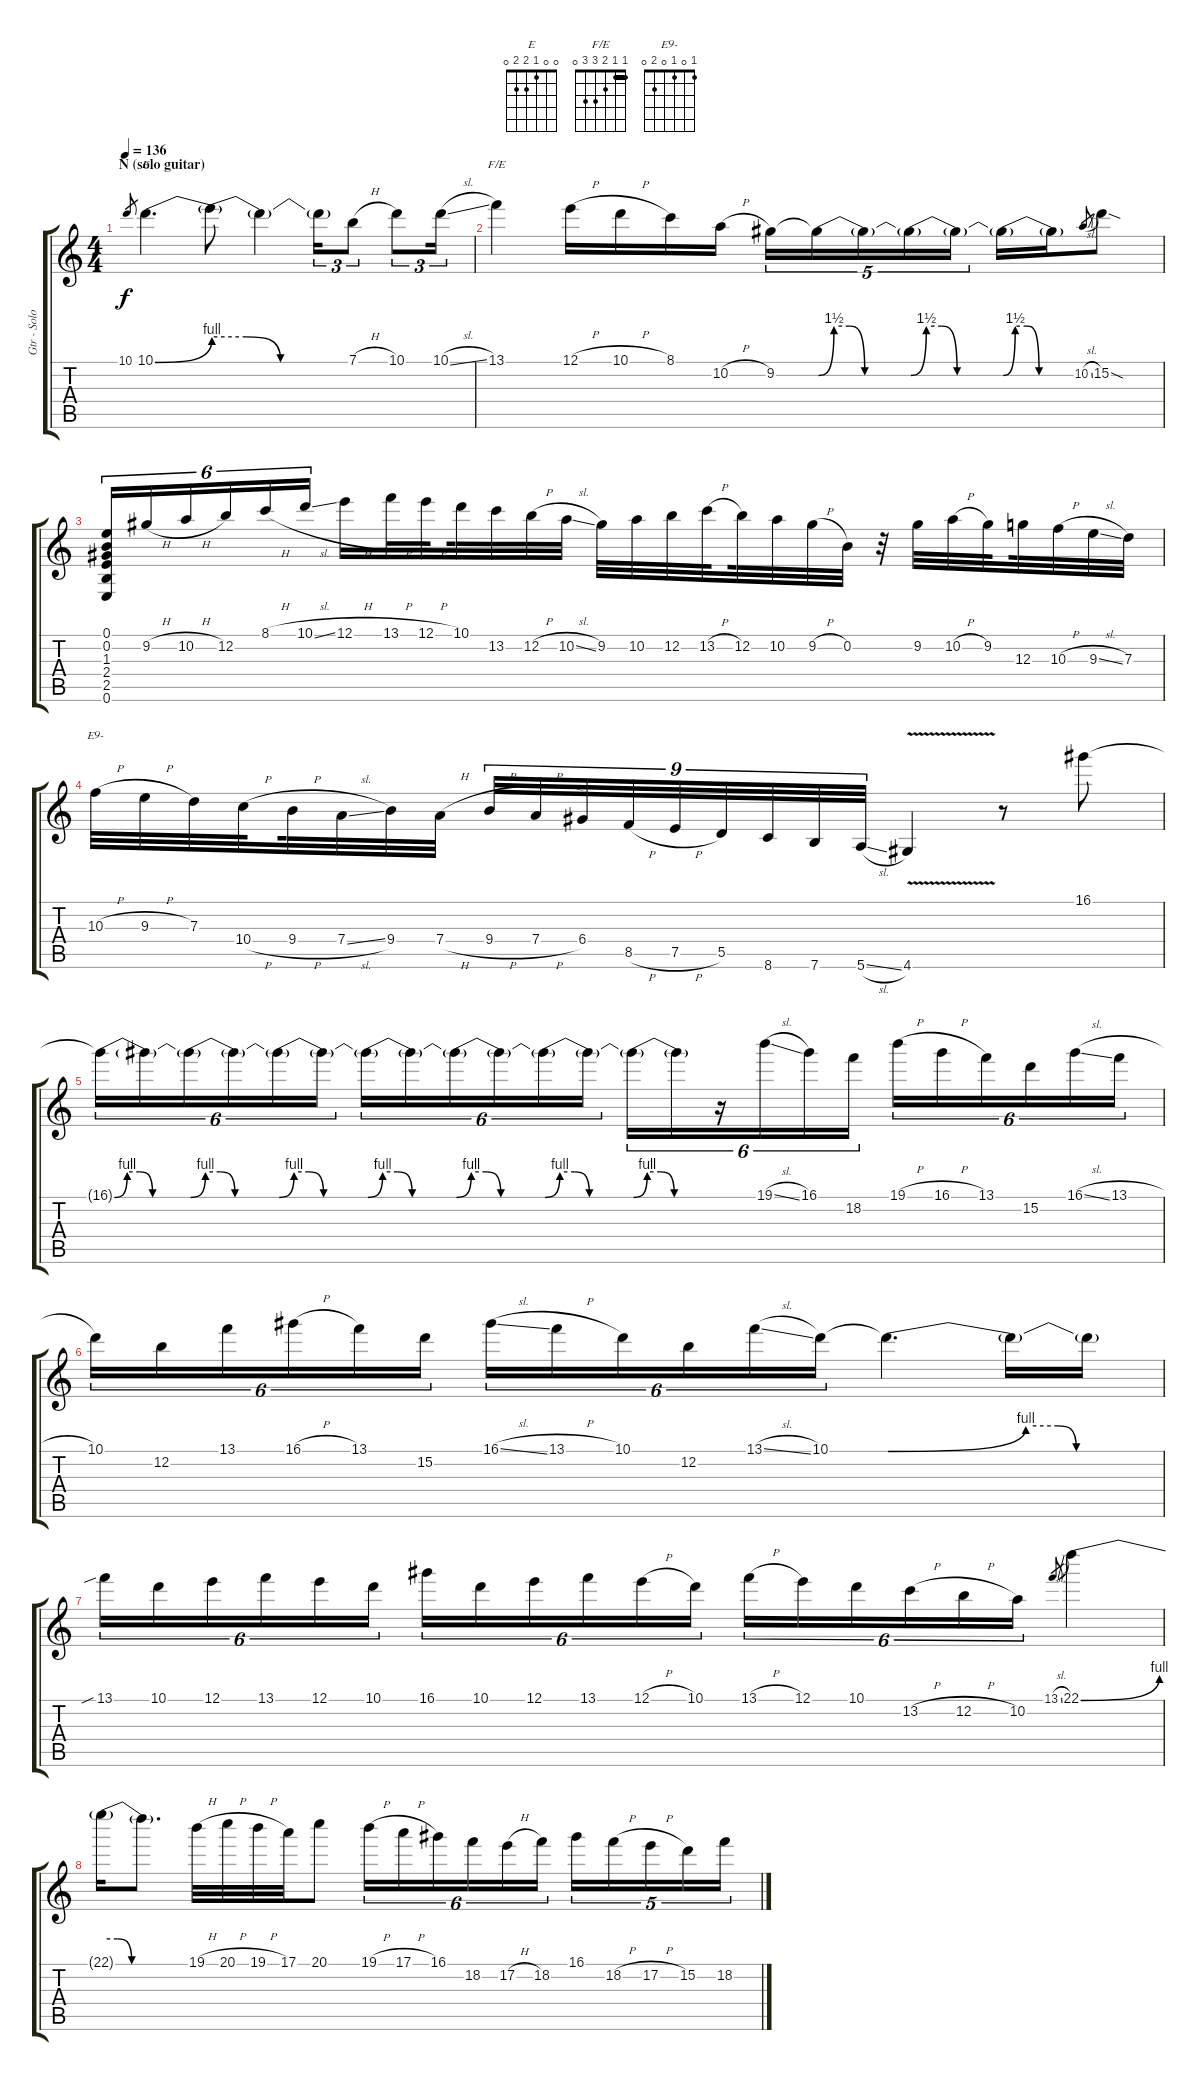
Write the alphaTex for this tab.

\track ("Gtr - Solo" "Gtr - Solo") {instrument overdrivenguitar}
\staff {score tabs}
\tuning (E4 B3 G3 D3 A2 E2) {hide}
\chord ("E" 0 0 1 2 2 0)
\chord ("F/E" 1 1 2 3 3 0) {barre 1}
\chord ("E9-" 1 0 1 0 2 0)
\ts (4 4)
\section ("" "N (solo guitar)")
\tempo 136
\clef g2
\ks aminor
10.1.8{gr dy f} 10.1{be (bend 0 0 60 4)}.4{d ch "E"} 10.1{be (custom 0 4 15 4 30 0 60 0) t}.8 10.1{t}.4 10.1{t}.16{tu (3 2)} 7.1{h}.8{tu (3 2)} 10.1.8{tu (3 2)} 10.1{sl}.16{tu (3 2)} |
13.1.4{ch "F/E"} 12.1{h}.16 10.1{h}.16 8.1.16 10.2{h}.16 9.2.16{tu (5 4)} 9.2{be (custom 0 0 10 6 20 6 30 0 60 0) t}.16{tu (5 4)} 9.2{t}.16{tu (5 4)} 9.2{be (custom 0 0 10 6 20 6 30 0 60 0) t}.16{tu (5 4)} 9.2{t}.16{tu (5 4)} 9.2{be (custom 0 0 10 6 20 6 30 0 60 0) t}.16 9.2{t}.16 10.2{sl}.8{gr} 15.2{sod}.8 |
(0.1 0.2 1.3 2.4 2.5 0.6).16{tu (6 4)} 9.2{h}.16{tu (6 4)} 10.2{h}.16{tu (6 4)} 12.2.16{tu (6 4)} 8.1{h}.16{tu (6 4)} 10.1{sl}.16{tu (6 4)} 12.1{h}.16 13.1{h}.32 12.1{h}.32{beam splitsecondary} 10.1.32 13.2.32 12.2{h}.32 10.2{sl}.32 9.2.32 10.2.32 12.2.32 13.2{h}.32{beam splitsecondary} 12.2.32 10.2.32 9.2{h}.32 0.2.32 r.32 9.2.32 10.2{h}.32 9.2.32{beam splitsecondary} 12.3.32 10.3{h}.32 9.3{sl}.32 7.3.32 |
10.3{h}.32{ch "E9-"} 9.3{h}.32 7.3.32 10.4{h}.32{beam splitsecondary} 9.4{h}.32 7.4{sl}.32 9.4.32 7.4{h}.32 9.4{h}.32{tu (9 8)} 7.4{h}.32{tu (9 8)} 6.4.32{tu (9 8)} 8.5{h}.32{tu (9 8)} 7.5{h}.32{tu (9 8)} 5.5.32{tu (9 8)} 8.6.32{tu (9 8)} 7.6.32{tu (9 8)} 5.6{sl}.32{tu (9 8)} 4.6{v}.4 r.8 16.1.8 |
16.1{be (custom 0 0 10 4 20 4 30 0 60 0) t}.16{tu (6 4)} 16.1{t}.16{tu (6 4)} 16.1{be (custom 0 0 10 4 20 4 30 0 60 0) t}.16{tu (6 4)} 16.1{t}.16{tu (6 4)} 16.1{be (custom 0 0 10 4 20 4 30 0 60 0) t}.16{tu (6 4)} 16.1{t}.16{tu (6 4)} 16.1{be (custom 0 0 10 4 20 4 30 0 60 0) t}.16{tu (6 4)} 16.1{t}.16{tu (6 4)} 16.1{be (custom 0 0 10 4 20 4 30 0 60 0) t}.16{tu (6 4)} 16.1{t}.16{tu (6 4)} 16.1{be (custom 0 0 10 4 20 4 30 0 60 0) t}.16{tu (6 4)} 16.1{t}.16{tu (6 4)} 16.1{be (custom 0 0 10 4 20 4 30 0 60 0) t}.16{tu (6 4)} 16.1{t}.16{tu (6 4)} r.16{tu (6 4)} 19.1{sl}.16{tu (6 4)} 16.1.16{tu (6 4)} 18.2.16{tu (6 4)} 19.1{h}.16{tu (6 4)} 16.1{h}.16{tu (6 4)} 13.1.16{tu (6 4)} 15.2.16{tu (6 4)} 16.1{sl}.16{tu (6 4)} 13.1{h}.16{tu (6 4)} |
10.1.16{tu (6 4)} 12.2.16{tu (6 4)} 13.1.16{tu (6 4)} 16.1{h}.16{tu (6 4)} 13.1.16{tu (6 4)} 15.2.16{tu (6 4)} 16.1{sl}.16{tu (6 4)} 13.1{h}.16{tu (6 4)} 10.1.16{tu (6 4)} 12.2.16{tu (6 4)} 13.1{sl}.16{tu (6 4)} 10.1.16{tu (6 4)} 10.1{be (custom 0 0 30 4 37 4 41 0 60 0) t}.4{d} 10.1{t}.16 10.1{t}.16 |
13.1{sib}.16{tu (6 4)} 10.1.16{tu (6 4)} 12.1.16{tu (6 4)} 13.1.16{tu (6 4)} 12.1.16{tu (6 4)} 10.1.16{tu (6 4)} 16.1.16{tu (6 4)} 10.1.16{tu (6 4)} 12.1.16{tu (6 4)} 13.1.16{tu (6 4)} 12.1{h}.16{tu (6 4)} 10.1.16{tu (6 4)} 13.1{h}.16{tu (6 4)} 12.1.16{tu (6 4)} 10.1.16{tu (6 4)} 13.2{h}.16{tu (6 4)} 12.2{h}.16{tu (6 4)} 10.2.16{tu (6 4)} 13.1{sl}.8{gr} 22.1{be (bend 0 0 60 4)}.4 |
22.1{be (custom 0 4 10 4 20 0 60 0) t}.16 22.1{t}.8{d} 19.1{h}.32 20.1{h}.32 19.1{h}.32 17.1.32 20.1.8 19.1{h}.16{tu (6 4)} 17.1{h}.16{tu (6 4)} 16.1.16{tu (6 4)} 18.2.16{tu (6 4)} 17.2{h}.16{tu (6 4)} 18.2.16{tu (6 4)} 16.1.16{tu (5 4)} 18.2{h}.16{tu (5 4)} 17.2{h}.16{tu (5 4)} 15.2.16{tu (5 4)} 18.2{h}.16{tu (5 4)}
